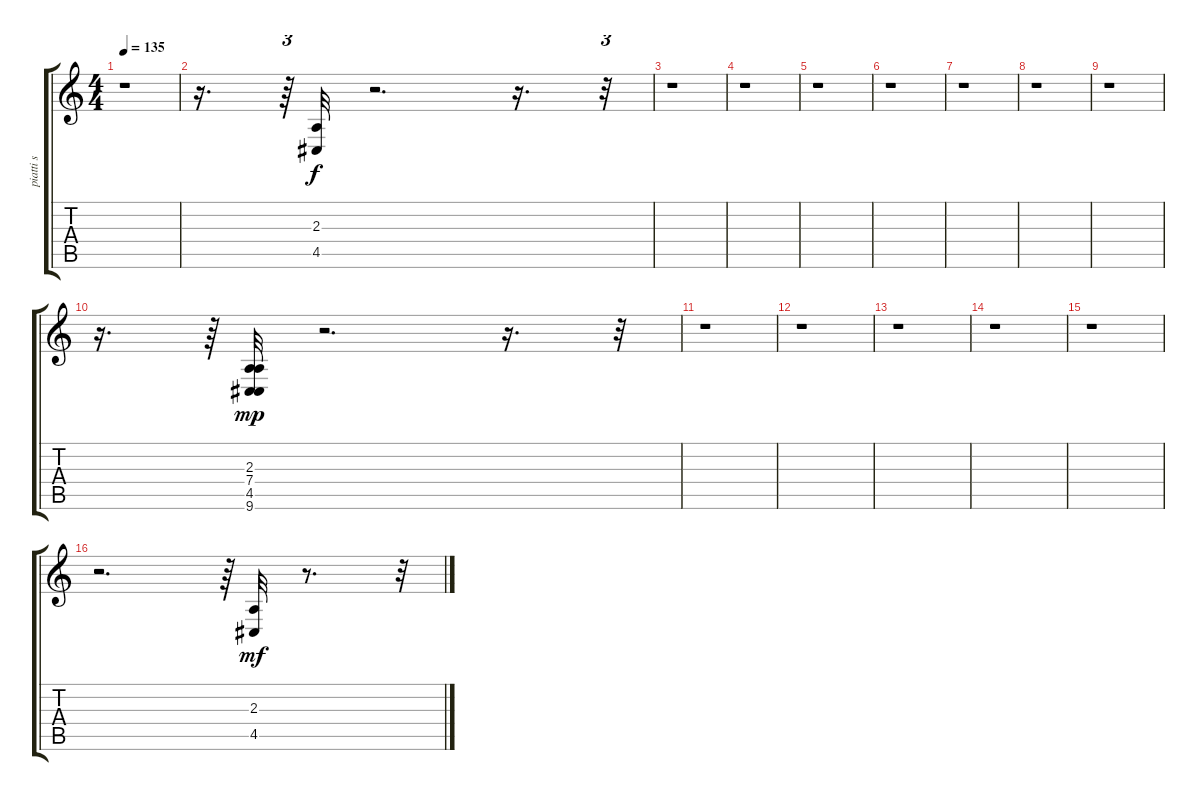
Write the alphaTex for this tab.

\track ("piatti s" "piatti s") {instrument stringensemble1}
\staff {score tabs}
\tuning (E4 B3 G3 D3 A2 E2) {hide}
\ts (4 4)
\tempo 135
\clef g2
\ks c
r.1{dy f} |
r.16{d} r.64{tu (3 2)} (2.3 4.5).32 r.2{d} r.16{d} r.32{tu (3 2)} |
r.1 |
r.1 |
r.1 |
r.1 |
r.1 |
r.1 |
r.1 |
r.16{d} r.64{tu (3 2)} (2.3 7.4 4.5 9.6).32{dy mp} r.2{d} r.16{d} r.32{tu (3 2)} |
r.1 |
r.1 |
r.1 |
r.1 |
r.1 |
r.2{d} r.64{tu (3 2)} (2.3 4.5).32{dy mf} r.8{d} r.32{tu (3 2)}
